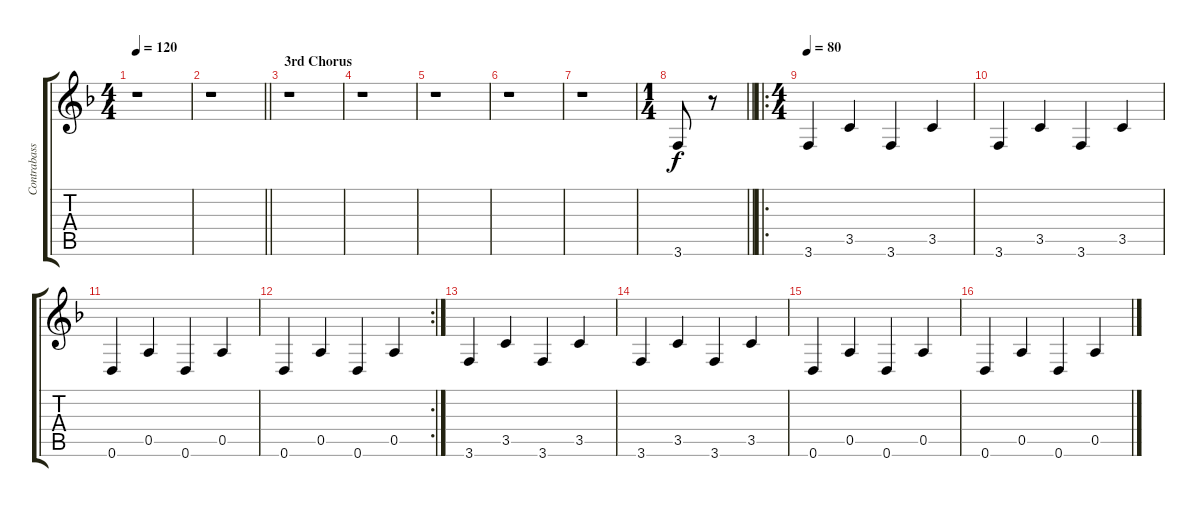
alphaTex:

\track ("Contrabass" "Contrabass") {instrument contrabass}
\staff {score tabs}
\tuning (E4 B3 G3 D3 A2 D2) {hide}
\ts (4 4)
\tempo 120
\clef g2
\ks f
r.1{dy f} |
\barLineRight lightlight
r.1 |
\section ("" "3rd Chorus")
r.1 |
r.1 |
r.1 |
r.1 |
r.1 |
\ts (1 4)
\barLineRight lightlight
3.6.8 r.8 |
\ro
\ts (4 4)
\tempo 80
3.6.4 3.5.4 3.6.4 3.5.4 |
3.6.4 3.5.4 3.6.4 3.5.4 |
0.6.4 0.5.4 0.6.4 0.5.4 |
\rc 2
0.6.4 0.5.4 0.6.4 0.5.4 |
3.6.4 3.5.4 3.6.4 3.5.4 |
3.6.4 3.5.4 3.6.4 3.5.4 |
0.6.4 0.5.4 0.6.4 0.5.4 |
0.6.4 0.5.4 0.6.4 0.5.4
